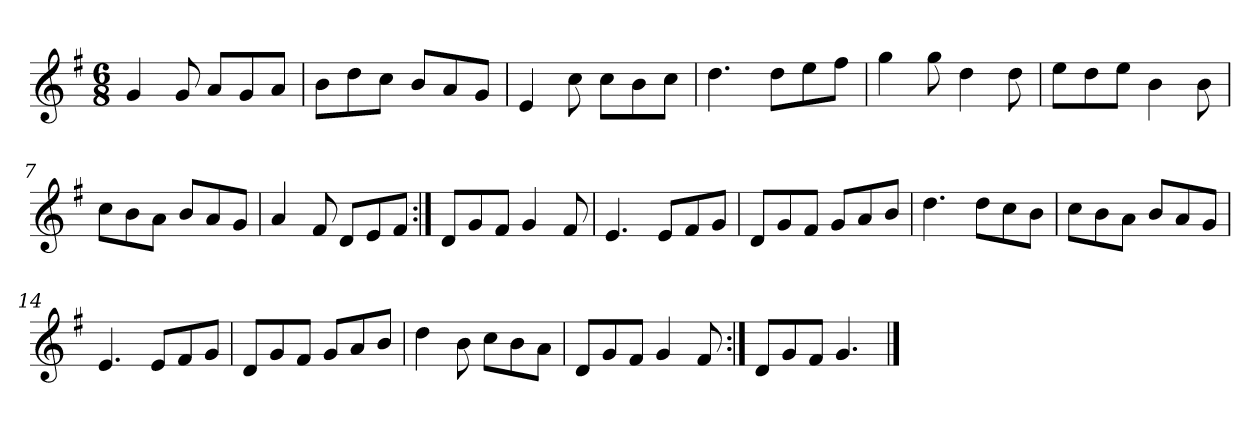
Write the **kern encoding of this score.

**kern
*part1
*staff1
*clefG2
*k[f#]
*G:
*M6/8
*MM165
=1
4g/
8g/
8a/L
8g/
8a/J
=2
8b\L
8dd\
8cc\J
8b/L
8a/
8g/J
=3
4e/
8cc\
8cc\L
8b\
8cc\J
=4
4.dd\
8dd\L
8ee\
8ff#\J
=5
4gg\
8gg\
4dd\
8dd\
=6
8ee\L
8dd\
8ee\J
4b\
8b\
=7
8cc\L
8b\
8a\J
8b/L
8a/
8g/J
=8
4a/
8f#/
8d/L
8e/
8f#/J
!!LO:LB:g=z
=9:|!
8d/L
8g/
8f#/J
4g/
8f#/
=10
4.e/
8e/L
8f#/
8g/J
=11
8d/L
8g/
8f#/J
8g/L
8a/
8b/J
=12
4.dd\
8dd\L
8cc\
8b\J
=13
8cc\L
8b\
8a\J
8b/L
8a/
8g/J
=14
4.e/
8e/L
8f#/
8g/J
=15
8d/L
8g/
8f#/J
8g/L
8a/
8b/J
=16
4dd\
8b\
8cc\L
8b\
8a\J
!!LO:LB:g=z
=17
8d/L
8g/
8f#/J
4g/
8f#/
=18:|!
8d/L
8g/
8f#/J
4.g/
==
*-
